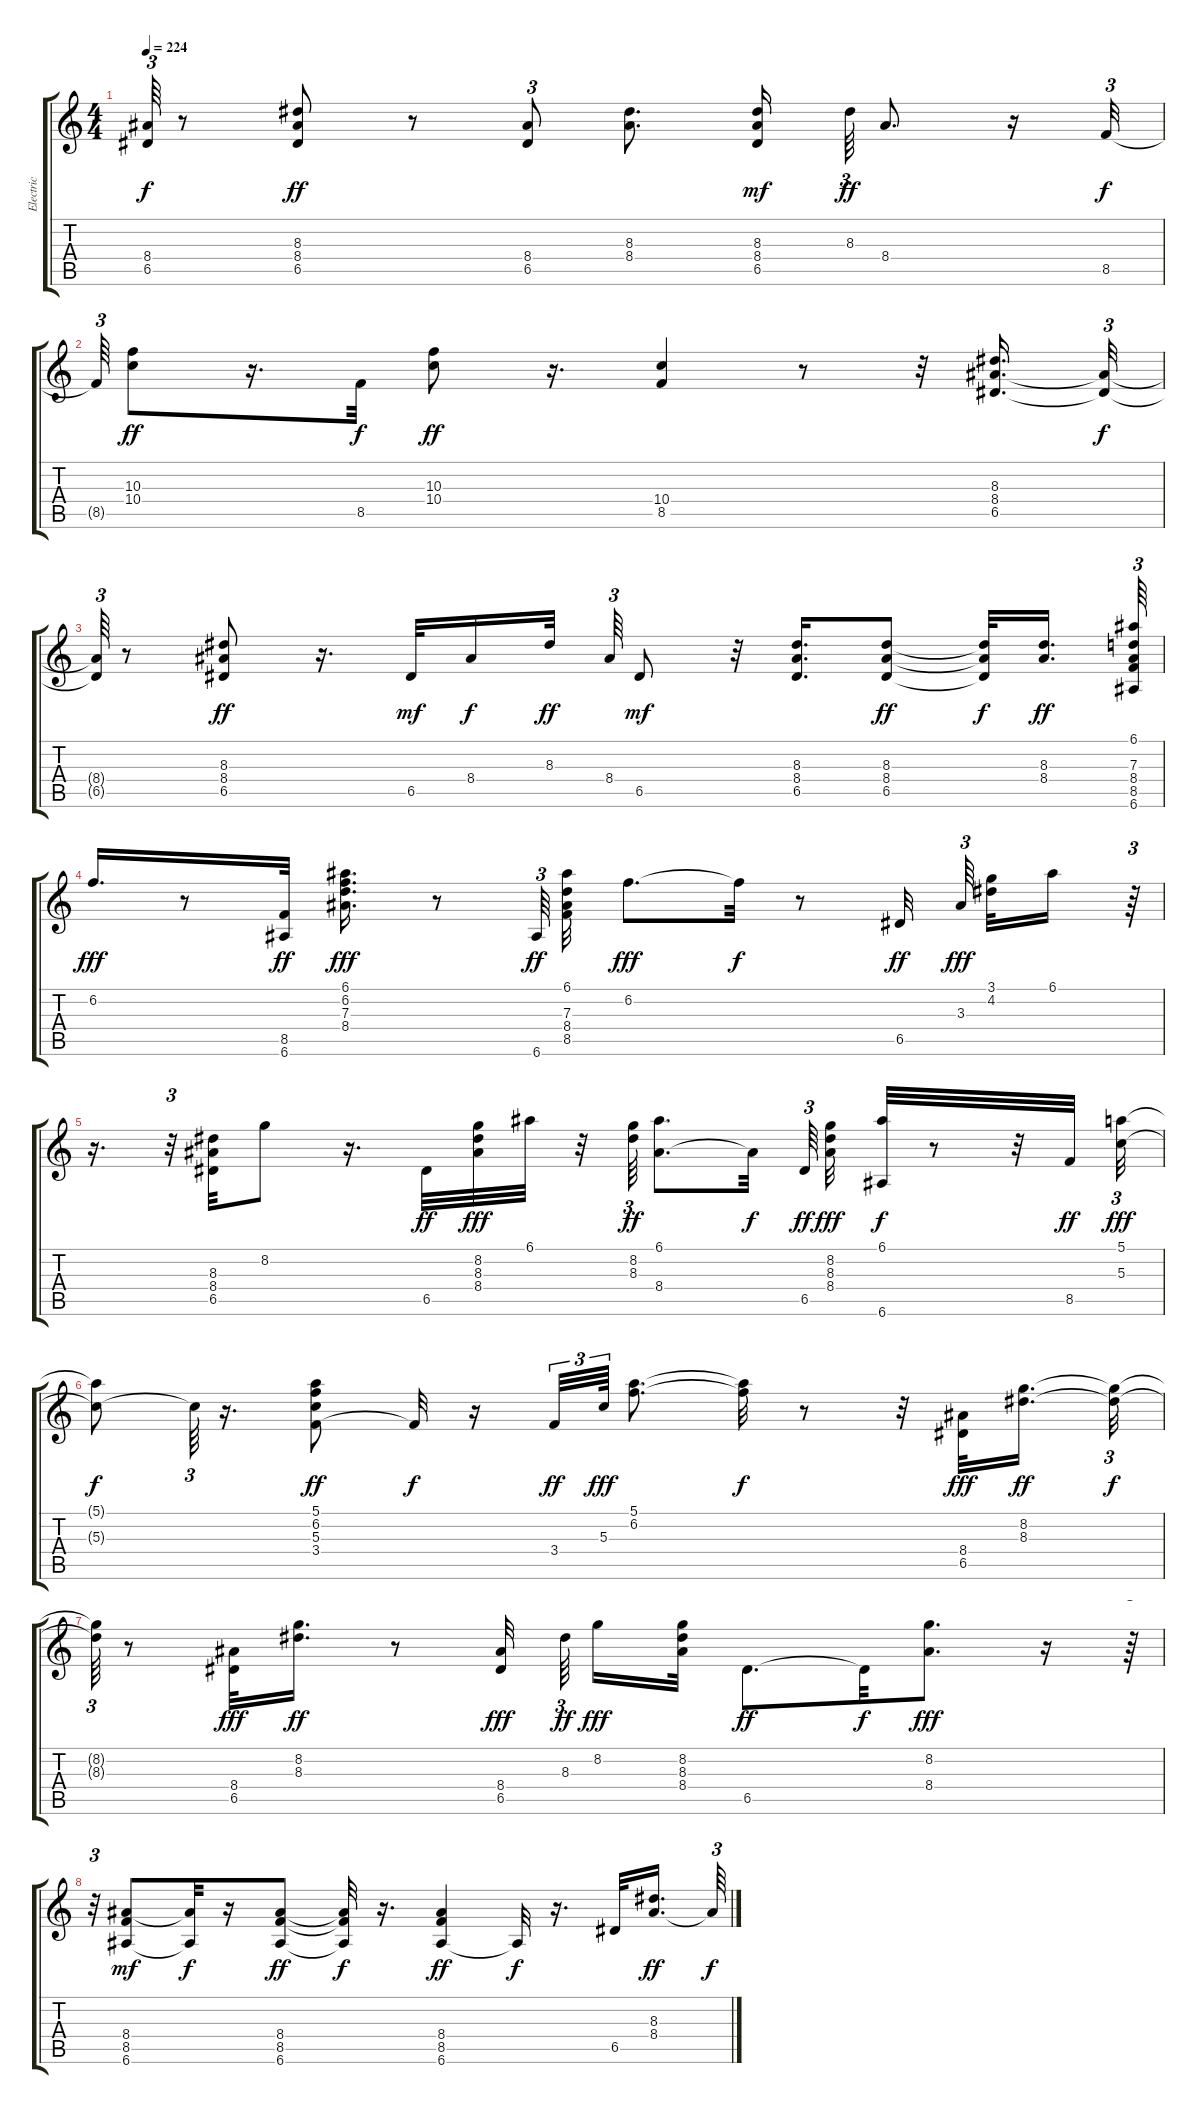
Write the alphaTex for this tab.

\track ("Electric" "Electric") {instrument electricguitarclean}
\staff {score tabs}
\tuning (E4 B3 G3 D3 A2 E2) {hide}
\ts (4 4)
\tempo 224
\clef g2
\ks c
(8.4{t} 6.5{t}).64{tu (3 2) dy f} r.8 (8.3 8.4 6.5).8{dy ff} r.8 (8.4 6.5).8{tu (3 2)} (8.3 8.4).8{d} (8.3 8.4 6.5).16{dy mf beam splitsecondary} 8.3.64{tu (3 2) dy ff} 8.4.8{d} r.16 8.5.32{tu (3 2) dy f} |
8.5{t}.64{tu (3 2)} (10.3 10.4).8{dy ff} r.16{d} 8.5.32{dy f} (10.3 10.4).8{dy ff} r.16{d} (10.4 8.5).4 r.8 r.32 (8.3 8.4 6.5).16{d} (8.4{t} 6.5{t}).32{tu (3 2) dy f} |
(8.4{t} 6.5{t}).64{tu (3 2)} r.8 (8.3 8.4 6.5).8{dy ff} r.16{d} 6.5.32{dy mf} 8.4.16{dy f} 8.3.32{dy ff beam splitsecondary} 8.4.64{tu (3 2)} 6.5.8{dy mf} r.32 (8.3 8.4 6.5).16{d} (8.3 8.4 6.5).8{dy ff} (8.3{t} 8.4{t} 6.5{t}).32{dy f} (8.3 8.4).16{d dy ff beam splitsecondary} (6.1 7.3 8.4 8.5 6.6).64{tu (3 2)} |
6.2.16{d dy fff} r.8 (8.5 6.6).32{dy ff} (6.1 6.2 7.3 8.4).16{d dy fff} r.8 6.6.64{tu (3 2) dy ff} (6.1 7.3 8.4 8.5).32 6.2.8{d dy fff} 6.2{t}.32{dy f} r.8 6.5.32{dy ff beam splitsecondary} 3.3.64{tu (3 2) dy fff beam splitsecondary} (3.1 4.2).32 6.1.16 r.64{tu (3 2)} |
r.16{d} r.32{tu (3 2)} (8.3 8.4 6.5).32 8.2.8 r.16{d} 6.5.32{dy ff} (8.2 8.3 8.4).32{dy fff} 6.1.32 r.32 (8.2 8.3).64{tu (3 2) dy ff} (6.1 8.4).8{d} 8.4{t}.32{dy f beam splitsecondary} 6.5.64{tu (3 2) dy ff} (8.2 8.3 8.4).32{dy fff} (6.1 6.6).32{dy f} r.8 r.32 8.5.32{dy ff} (5.1 5.3).32{tu (3 2) dy fff} |
(5.1{t} 5.3{t}).8{dy f} 5.3{t}.64{tu (3 2)} r.16{d} (5.1 6.2 5.3 3.4).8{dy ff} 3.4{t}.32{dy f} r.16 3.4.32{tu (3 2) dy ff} 5.3.64{tu (3 2) dy fff} (5.1 6.2).8{d} (5.1{t} 6.2{t}).32{dy f} r.8 r.32 (8.4 6.5).32{dy fff} (8.2 8.3).16{d dy ff beam splitsecondary} (8.2{t} 8.3{t}).32{tu (3 2) dy f} |
(8.2{t} 8.3{t}).64{tu (3 2)} r.8 (8.4 6.5).32{dy fff} (8.2 8.3).16{d dy ff} r.8 (8.4 6.5).32{dy fff beam splitsecondary} 8.3.64{tu (3 2) dy ff beam splitsecondary} 8.2.16{dy fff} (8.2 8.3 8.4).32 6.5.8{d dy ff} 6.5{t}.32{dy f} (8.2 8.4).8{d dy fff} r.16 r.64{tu (3 2)} |
r.32{tu (3 2)} (8.4 8.5 6.6).8{dy mf} (8.4{t} 6.6{t}).32{dy f} r.16 (8.4 8.5 6.6).8{dy ff} (8.4{t} 8.5{t} 6.6{t}).32{dy f} r.16{d} (8.4 8.5 6.6).4{dy ff} 6.6{t}.32{dy f} r.16{d} 6.5.32 (8.3 8.4).16{d dy ff beam splitsecondary} 8.4{t}.64{tu (3 2) dy f}
